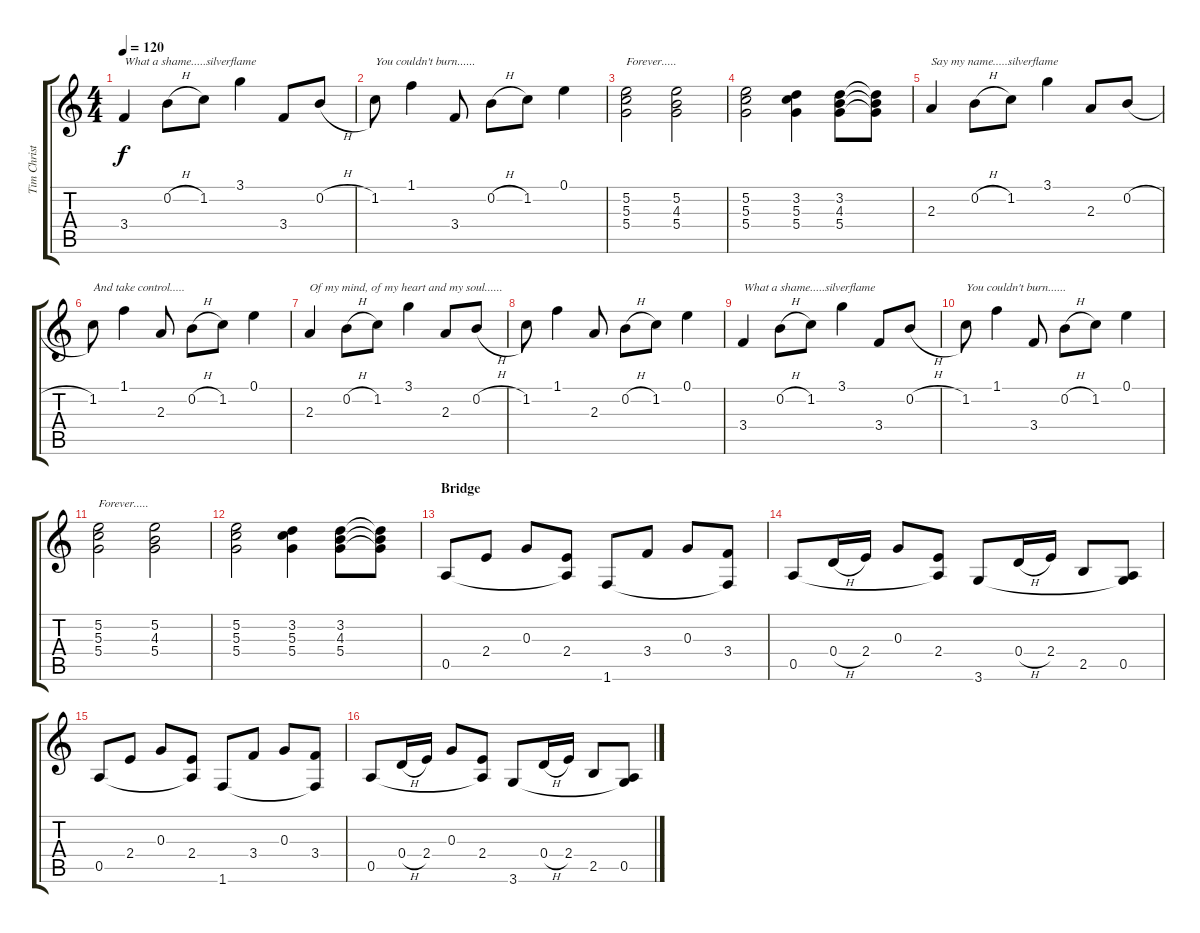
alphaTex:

\track ("Tim Christensen" "Tim Christ") {instrument acousticguitarsteel}
\staff {score tabs}
\tuning (E4 B3 G3 D3 A2 E2) {hide}
\ts (4 4)
\tempo 120
\clef g2
\ks c
3.4.4{txt "What a shame.....silverflame" dy f} 0.2{h}.8 1.2.8 3.1.4 3.4.8 0.2{h}.8 |
1.2.8{txt "You couldn't burn......"} 1.1.4 3.4.8 0.2{h}.8 1.2.8 0.1.4 |
(5.2 5.3 5.4).2{txt "Forever....."} (5.2 4.3 5.4).2 |
(5.2 5.3 5.4).2 (3.2 5.3 5.4).4 (3.2 4.3 5.4).8 (3.2{t} 4.3{t} 5.4{t}).8 |
2.3.4{txt "Say my name.....silverflame"} 0.2{h}.8 1.2.8 3.1.4 2.3.8 0.2{h}.8 |
1.2.8{txt "And take control....."} 1.1.4 2.3.8 0.2{h}.8 1.2.8 0.1.4 |
2.3.4{txt "Of my mind, of my heart and my soul......"} 0.2{h}.8 1.2.8 3.1.4 2.3.8 0.2{h}.8 |
1.2.8 1.1.4 2.3.8 0.2{h}.8 1.2.8 0.1.4 |
3.4.4{txt "What a shame.....silverflame"} 0.2{h}.8 1.2.8 3.1.4 3.4.8 0.2{h}.8 |
1.2.8{txt "You couldn't burn......"} 1.1.4 3.4.8 0.2{h}.8 1.2.8 0.1.4 |
(5.2 5.3 5.4).2{txt "Forever....."} (5.2 4.3 5.4).2 |
(5.2 5.3 5.4).2 (3.2 5.3 5.4).4 (3.2 4.3 5.4).8 (3.2{t} 4.3{t} 5.4{t}).8 |
\section ("" "Bridge")
0.5.8{instrument acousticguitarnylon} 2.4.8 0.3.8 (2.4 0.5{t}).8 1.6.8 3.4.8 0.3.8 (3.4 1.6{t}).8 |
0.5.8 0.4{h}.16 2.4.16 0.3.8 (2.4 0.5{t}).8 3.6.8 0.4{h}.16 2.4.16 2.5.8 (0.5 3.6{t}).8 |
0.5.8 2.4.8 0.3.8 (2.4 0.5{t}).8 1.6.8 3.4.8 0.3.8 (3.4 1.6{t}).8 |
0.5.8 0.4{h}.16 2.4.16 0.3.8 (2.4 0.5{t}).8 3.6.8 0.4{h}.16 2.4.16 2.5.8 (0.5 3.6{t}).8
